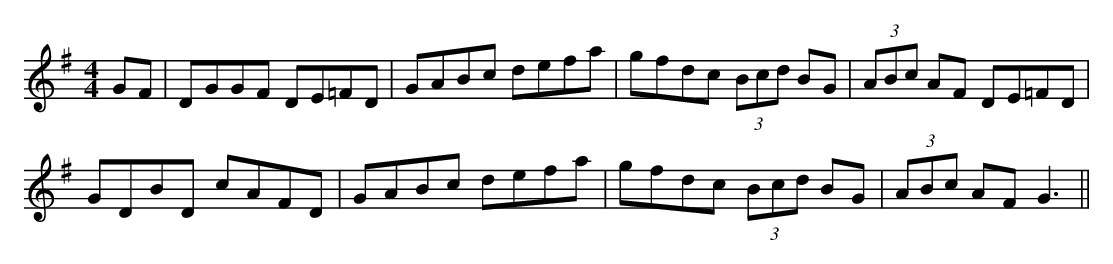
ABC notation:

X:1
M:4/4
K:G
GF|DGGF DE=FD|GABc defa|gfdc (3Bcd BG|(3ABc AF DE=FD|
GDBD cAFD|GABc defa|gfdc (3Bcd BG|(3ABc AF G3||
